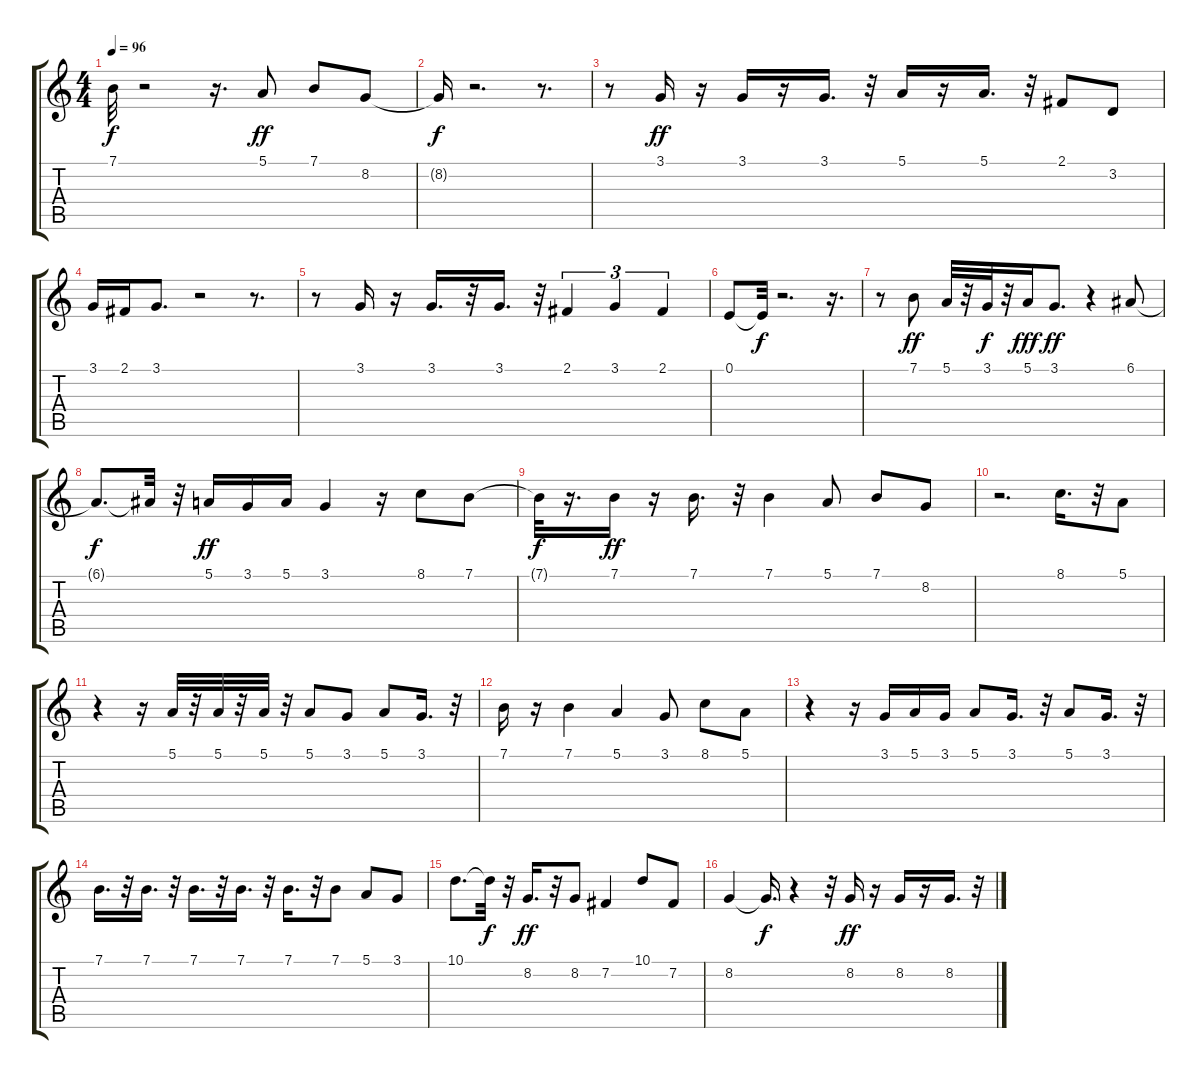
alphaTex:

\track "" {instrument flute}
\staff {score tabs}
\tuning (E4 B3 G3 D3 A2 E2) {hide}
\ts (4 4)
\tempo 96
\clef g2
\ks c
7.1{t}.32{dy f} r.2 r.16{d} 5.1.8{dy ff} 7.1.8 8.2.8 |
8.2{t}.16{dy f} r.2{d} r.8{d} |
r.8 3.1.16{dy ff} r.16 3.1.16 r.16 3.1.16{d} r.32 5.1.16 r.16 5.1.16{d} r.32 2.1.8 3.2.8 |
3.1.16 2.1.16 3.1.8{d} r.2 r.8{d} |
r.8 3.1.16 r.16 3.1.16{d} r.32 3.1.16{d} r.32 2.1.4{tu (3 2)} 3.1.4{tu (3 2)} 2.1.4{tu (3 2)} |
0.1.8 0.1{t}.32{dy f} r.2{d} r.16{d} |
r.8 7.1.8{dy ff} 5.1.32 r.32 3.1.32{dy f} r.32 5.1.16{dy fff} 3.1.8{d dy ff} r.4 6.1.8 |
6.1{t}.8{d dy f} 6.1{t}.32 r.32 5.1.16{dy ff} 3.1.16 5.1.16 3.1.4 r.16 8.1.8 7.1.8 |
7.1{t}.32{dy f} r.16{d} 7.1.16{dy ff} r.16 7.1.16{d} r.32 7.1.4 5.1.8 7.1.8 8.2.8 |
r.2{d} 8.1.16{d} r.32 5.1.8 |
r.4 r.16 5.1.32 r.32 5.1.32 r.32 5.1.32 r.32 5.1.8 3.1.8 5.1.8 3.1.16{d} r.32 |
7.1.16 r.16 7.1.4 5.1.4 3.1.8 8.1.8 5.1.8 |
r.4 r.16 3.1.16 5.1.16 3.1.16 5.1.8 3.1.16{d} r.32 5.1.8 3.1.16{d} r.32 |
7.1.16{d} r.32 7.1.16{d} r.32 7.1.16{d} r.32 7.1.16{d} r.32 7.1.16{d} r.32 7.1.8 5.1.8 3.1.8 |
10.1.8{d} 10.1{t}.32{dy f} r.32 8.2.16{d dy ff} r.32 8.2.8 7.2.4 10.1.8 7.2.8 |
8.2.4 8.2{t}.16{d dy f} r.4 r.32 8.2.16{dy ff} r.16 8.2.16 r.16 8.2.16{d} r.32
